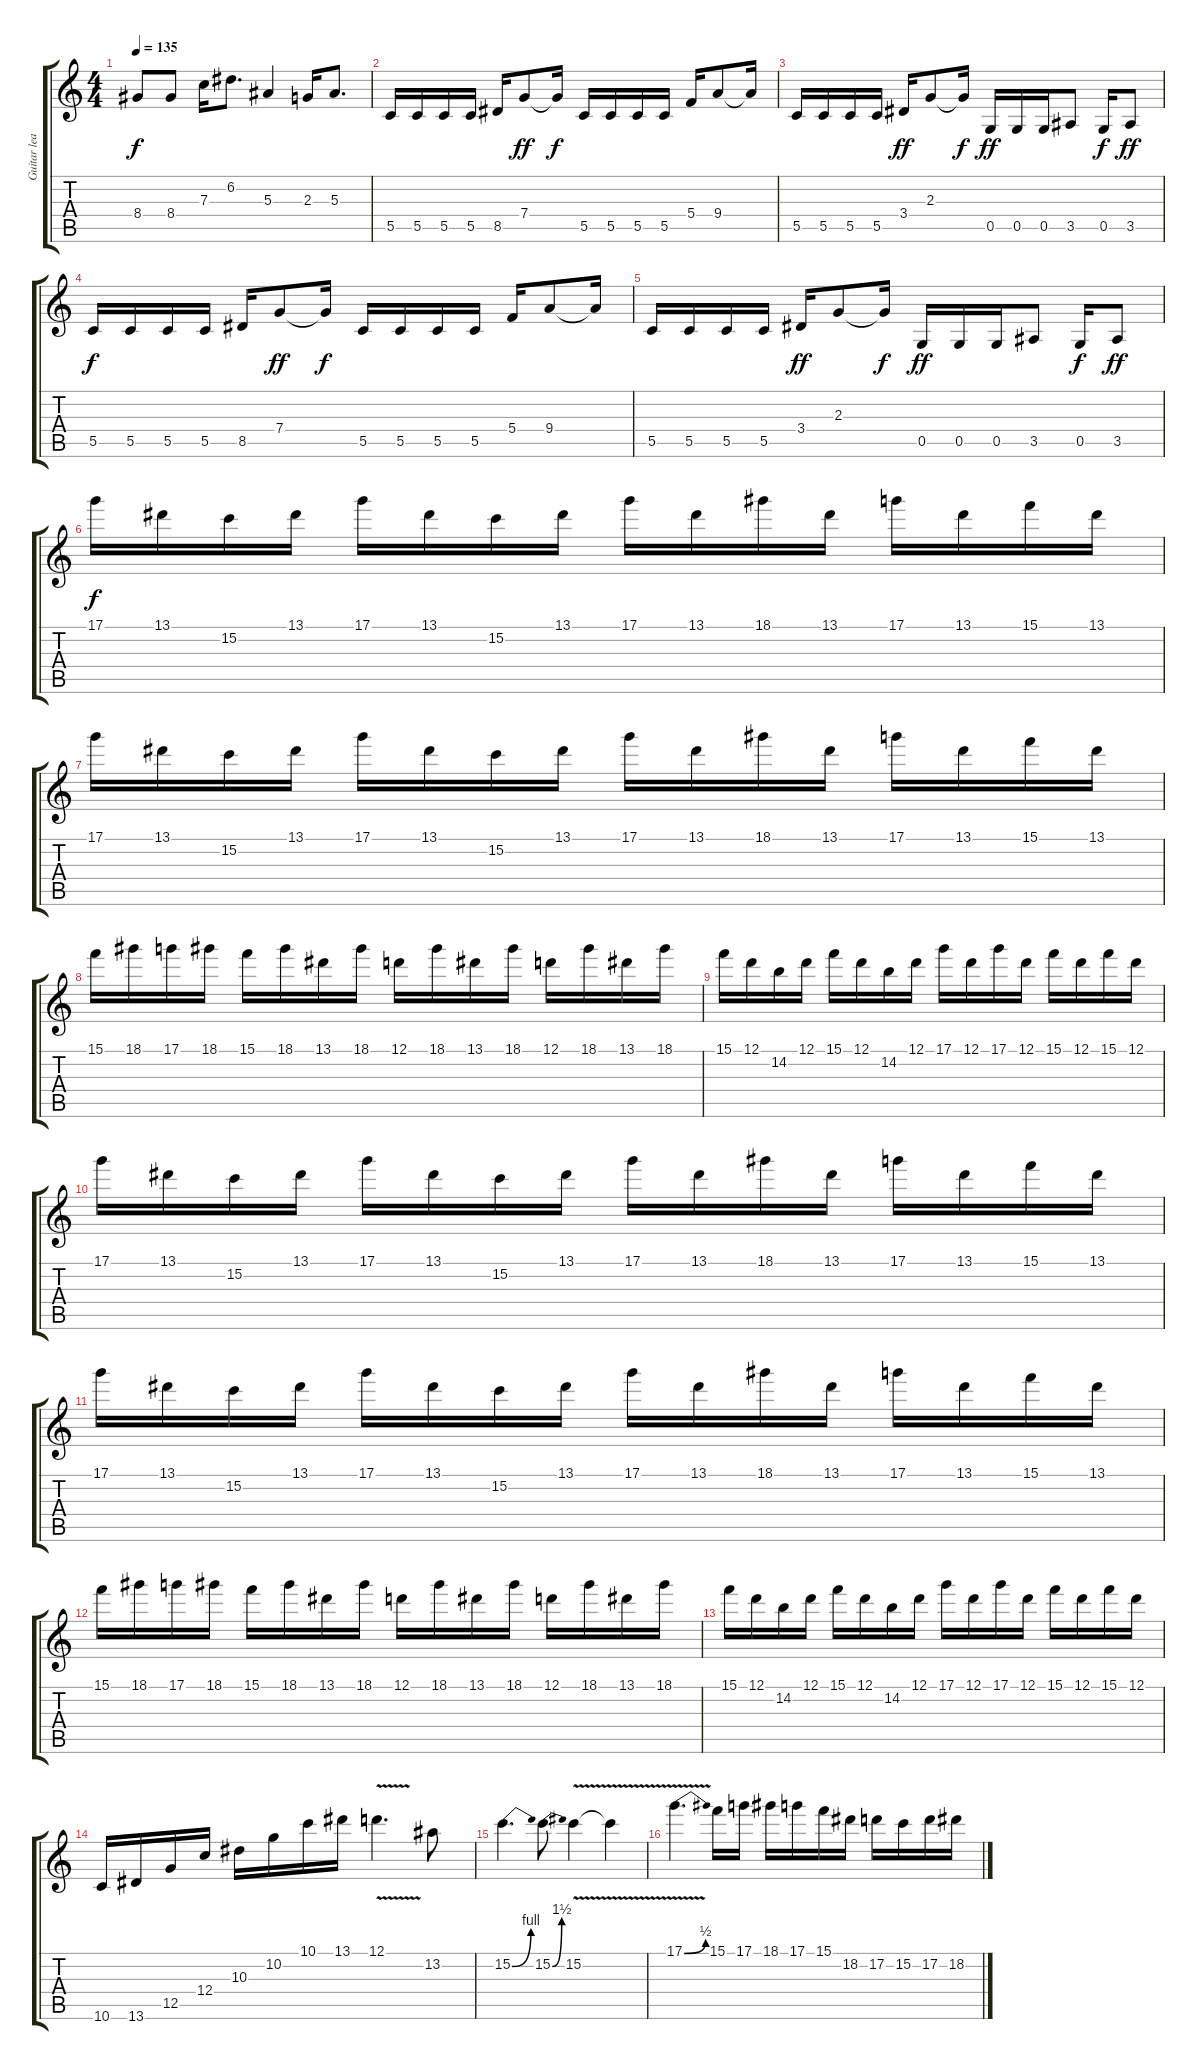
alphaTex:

\track ("Guitar lead" "Guitar lea") {instrument distortionguitar}
\staff {score tabs}
\tuning (D4 A3 F3 C3 G2 D2) {hide}
\ts (4 4)
\tempo 135
\clef g2
\ks c
8.4.8{dy f} 8.4.8 7.3.16 6.2.8{d} 5.3.4 2.3.16 5.3.8{d} |
5.5.16 5.5.16 5.5.16 5.5.16 8.5.16 7.4.8{dy ff} 7.4{t}.16{dy f} 5.5.16 5.5.16 5.5.16 5.5.16 5.4.16 9.4.8 9.4{t}.16 |
5.5.16 5.5.16 5.5.16 5.5.16 3.4.16{dy ff} 2.3.8 2.3{t}.16{dy f} 0.5.16{dy ff} 0.5.16 0.5.16 3.5.8 0.5.16{dy f} 3.5.8{dy ff} |
5.5.16{dy f} 5.5.16 5.5.16 5.5.16 8.5.16 7.4.8{dy ff} 7.4{t}.16{dy f} 5.5.16 5.5.16 5.5.16 5.5.16 5.4.16 9.4.8 9.4{t}.16 |
5.5.16 5.5.16 5.5.16 5.5.16 3.4.16{dy ff} 2.3.8 2.3{t}.16{dy f} 0.5.16{dy ff} 0.5.16 0.5.16 3.5.8 0.5.16{dy f} 3.5.8{dy ff} |
17.1.16{dy f} 13.1.16 15.2.16 13.1.16 17.1.16 13.1.16 15.2.16 13.1.16 17.1.16 13.1.16 18.1.16 13.1.16 17.1.16 13.1.16 15.1.16 13.1.16 |
17.1.16 13.1.16 15.2.16 13.1.16 17.1.16 13.1.16 15.2.16 13.1.16 17.1.16 13.1.16 18.1.16 13.1.16 17.1.16 13.1.16 15.1.16 13.1.16 |
15.1.16 18.1.16 17.1.16 18.1.16 15.1.16 18.1.16 13.1.16 18.1.16 12.1.16 18.1.16 13.1.16 18.1.16 12.1.16 18.1.16 13.1.16 18.1.16 |
15.1.16 12.1.16 14.2.16 12.1.16 15.1.16 12.1.16 14.2.16 12.1.16 17.1.16 12.1.16 17.1.16 12.1.16 15.1.16 12.1.16 15.1.16 12.1.16 |
17.1.16 13.1.16 15.2.16 13.1.16 17.1.16 13.1.16 15.2.16 13.1.16 17.1.16 13.1.16 18.1.16 13.1.16 17.1.16 13.1.16 15.1.16 13.1.16 |
17.1.16 13.1.16 15.2.16 13.1.16 17.1.16 13.1.16 15.2.16 13.1.16 17.1.16 13.1.16 18.1.16 13.1.16 17.1.16 13.1.16 15.1.16 13.1.16 |
15.1.16 18.1.16 17.1.16 18.1.16 15.1.16 18.1.16 13.1.16 18.1.16 12.1.16 18.1.16 13.1.16 18.1.16 12.1.16 18.1.16 13.1.16 18.1.16 |
15.1.16 12.1.16 14.2.16 12.1.16 15.1.16 12.1.16 14.2.16 12.1.16 17.1.16 12.1.16 17.1.16 12.1.16 15.1.16 12.1.16 15.1.16 12.1.16 |
10.6.16 13.6.16 12.5.16 12.4.16 10.3.16 10.2.16 10.1.16 13.1.16 12.1{v}.4{d} 13.2.8 |
15.2{be (bend 0 0 60 4)}.4{d} 15.2{be (bend 0 0 60 6)}.8 15.2{v}.4 15.2{t}.4 |
17.1{be (bend 0 0 60 2) v}.4{d} 15.1.16 17.1.16 18.1.16 17.1.16 15.1.16 18.2.16 17.2.16 15.2.16 17.2.16 18.2.16
